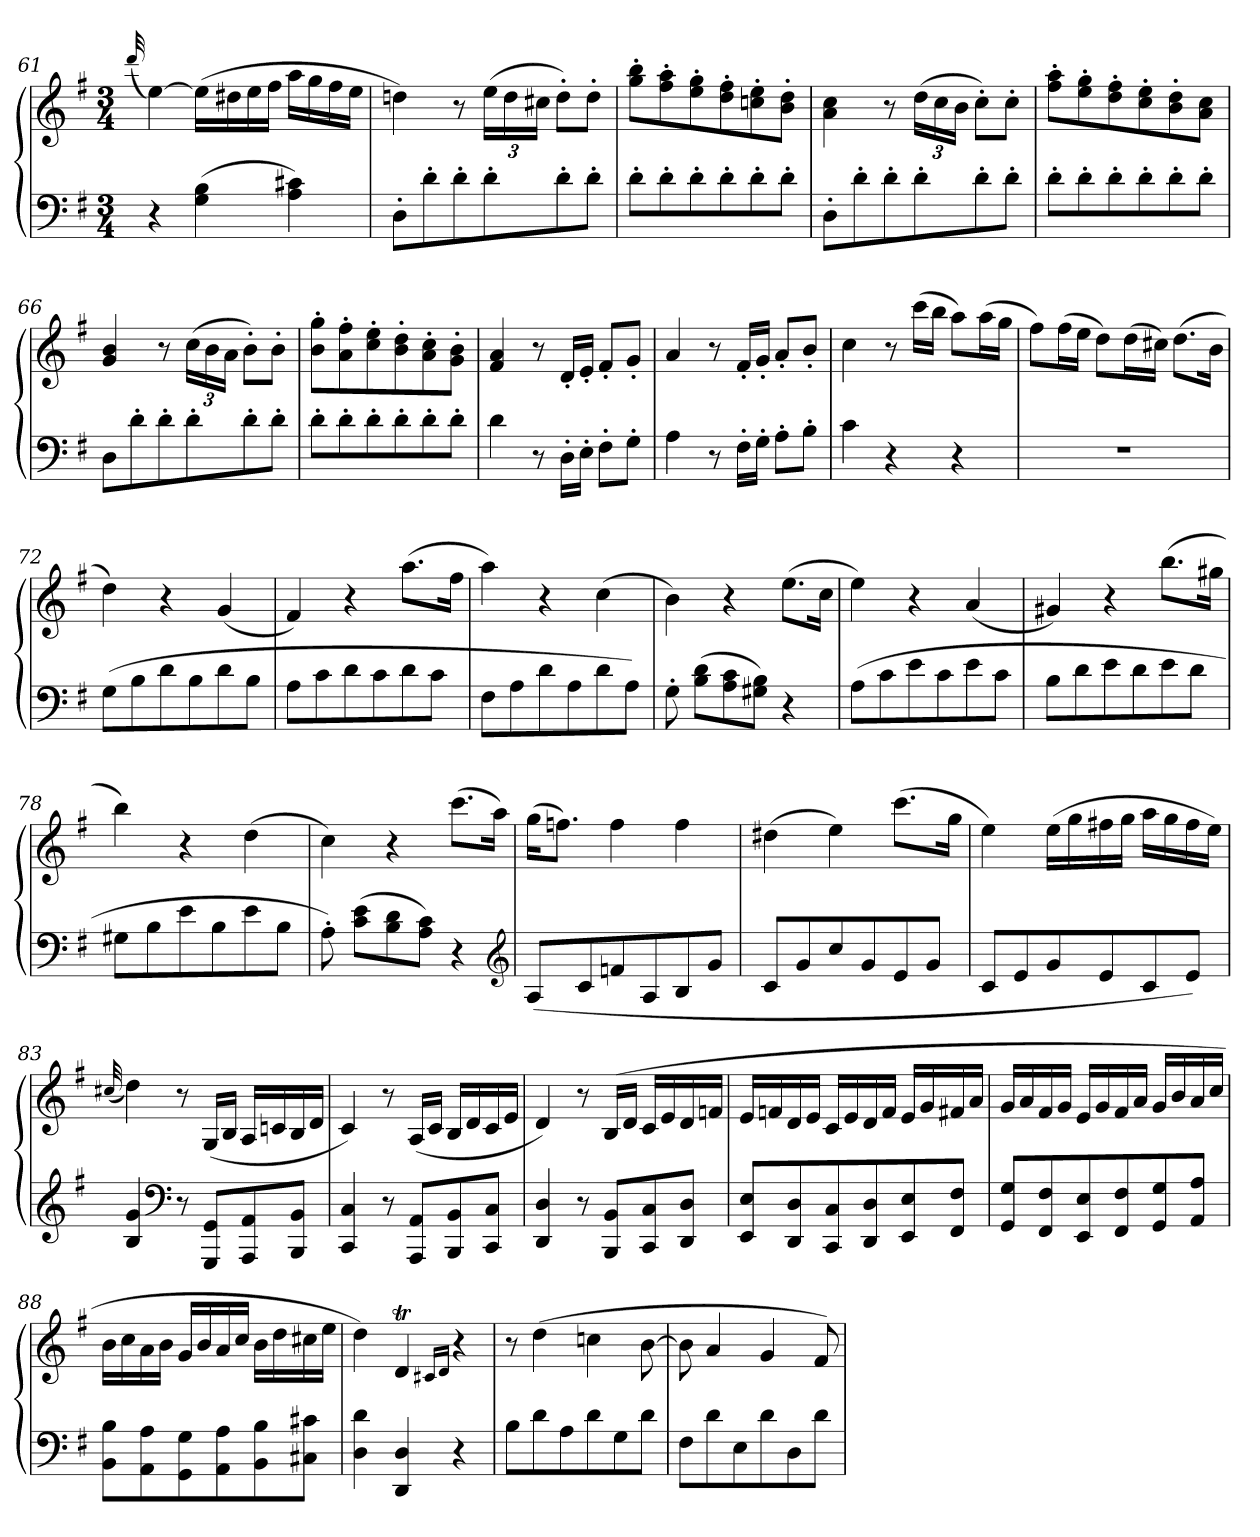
**kern	**kern
*part1	*part1
*staff2	*staff1
*clefF4	*clefG2
*k[f#]	*k[f#]
*G:	*G:
*M3/4	*M3/4
=61	=61
.	(32qqddd/
4r	[4ee)
(4G 4B	(16eeLL]
.	16dd#X
.	16ee
.	16ff#JJ
4A 4c#X)	16aaLL
.	16gg
.	16ff#
.	16eeJJ
=62	=62
8D'L	4ddn)
8d'	.
8d'	8r
8d'	(24eeLL
.	24dd
.	24cc#XJJ
8d'	8dd'L)
8d'J	8dd'J
=63	=63
8d'L	8gg' 8bb'L
8d'	8ff#' 8aa'
8d'	8ee' 8gg'
8d'	8dd' 8ff#'
8d'	8ccn' 8ee'
8d'J	8b' 8dd'J
=64	=64
8D'L	4a 4cc
8d'	.
8d'	8r
8d'	(24ddLL
.	24cc
.	24bJJ
8d'	8cc'L)
8d'J	8cc'J
=65	=65
8d'L	8ff#' 8aa'L
8d'	8ee' 8gg'
8d'	8dd' 8ff#'
8d'	8cc' 8ee'
8d'	8b' 8dd'
8d'J	8a 8ccJ
=66	=66
8DL	4g 4b
8d'	.
8d'	8r
8d'	(24ccLL
.	24b
.	24aJJ
8d'	8b'L)
8d'J	8b'J
=67	=67
8d'L	8b' 8gg'L
8d'	8a' 8ff#'
8d'	8cc' 8ee'
8d'	8b' 8dd'
8d'	8a' 8cc'
8d'J	8g' 8b'J
=68	=68
4d	4f# 4a
8r	8r
16D'LL	16d'LL
16E'JJ	16e'JJ
8F#'L	8f#'L
8G'J	8g'J
=69	=69
4A	4a
8r	8r
16F#'LL	16f#'LL
16G'JJ	16g'JJ
8A'L	8a'L
8B'J	8b'J
=70	=70
4c	4cc
4r	8r
.	(16cccLL
.	16bbJJ
4r	8aaL)
.	(16aaL
.	16ggJJ
=71	=71
2.r	8ff#L)
.	(16ff#L
.	16eeJJ
.	8ddL)
.	(16ddL
.	16cc#XJJ)
.	(8.ddL
.	16bJk
=72	=72
(8GL	4dd)
8B	.
8d	4r
8B	.
8d	(4g
8BJ	.
=73	=73
8AL	4f#)
8c	.
8d	4r
8c	.
8d	(8.aaL
8cJ	.
.	16ff#Jk
=74	=74
8F#L	4aa)
8A	.
8d	4r
8A	.
8d	(4cc
8AJ)	.
=75	=75
8G'	4b)
(8B 8dL	.
8A 8c	4r
8G#X 8BJ)	.
4r	(8.eeL
.	16ccJk
=76	=76
(8AL	4ee)
8c	.
8e	4r
8c	.
8e	(4a
8cJ	.
=77	=77
8BL	4g#X)
8d	.
8e	4r
8d	.
8e	(8.bbL
8dJ	.
.	16gg#XJk
=78	=78
8G#XL	4bb)
8B	.
8e	4r
8B	.
8e	(4dd
8BJ	.
=79	=79
8A')	4cc)
(8c 8eL	.
8B 8d	4r
8A 8cJ)	.
4r	(8.cccL
.	16aaJk)
*clefG2	*
=80	=80
(8AL	(16ggKL
.	8.ffnJ)
8c	.
8fn	4ff
8A	.
8B	4ff
8gJ	.
=81	=81
8cL	(4dd#X
8g	.
8cc	4ee)
8g	.
8e	(8.cccL
8gJ	.
.	16ggJk
=82	=82
8cL	4ee)
8e	.
8g	(16eeLL
.	16gg
8e	16ff#X
.	16ggJJ
8c	16aaLL
.	16gg
8eJ)	16ff#
.	16eeJJ)
=83	=83
.	(32qqcc#X/
4B 4g	4dd)
*clefF4	*
8r	8r
8GGG 8GGL	(16GLL
.	16BJJ
8AAA 8AA	16ALL
.	16cn
8BBB 8BBJ	16B
.	16dJJ
=84	=84
4CC 4C	4c)
8r	8r
8AAA 8AAL	(16ALL
.	16cJJ
8BBB 8BB	16BLL
.	16d
8CC 8CJ	16c
.	16eJJ
=85	=85
4DD 4D	4d)
8r	8r
8BBB 8BBL	(>16BLL
.	16dJJ
8CC 8C	16cLL
.	16e
8DD 8DJ	16d
.	16fnJJ
=86	=86
8EE 8EL	16eLL
.	16fn
8DD 8D	16d
.	16eJJ
8CC 8C	16cLL
.	16e
8DD 8D	16d
.	16fJJ
8EE 8E	16eLL
.	16g
8FF# 8F#J	16f#X
.	16aJJ
=87	=87
8GG 8GL	16gLL
.	16a
8FF# 8F#	16f#
.	16gJJ
8EE 8E	16eLL
.	16g
8FF# 8F#	16f#
.	16aJJ
8GG 8G	16gLL
.	16b
8AA 8AJ	16a
.	16ccJJ
=88	=88
8BB 8BL	16bLL
.	16cc
8AA 8A	16a
.	16bJJ
8GG 8G	16gLL
.	16b
8AA 8A	16a
.	16ccJJ
8BB 8B	16bLL
.	16dd
8C#X 8c#XJ	16cc#X
.	16eeJJ
=89	=89
4D 4d	4dd)
4DD 4D	4dT
.	16qc#XLL
.	16qdJJ
4r	4r
=90	=90
8BL	8r
8d	(4dd
8A	.
8d	4ccn
8G	.
8dJ	[8b
=91	=91
8F#L	8b]
8d	4a
8E	.
8d	4g
8D	.
8dJ	8f#)
=	=
*-	*-
